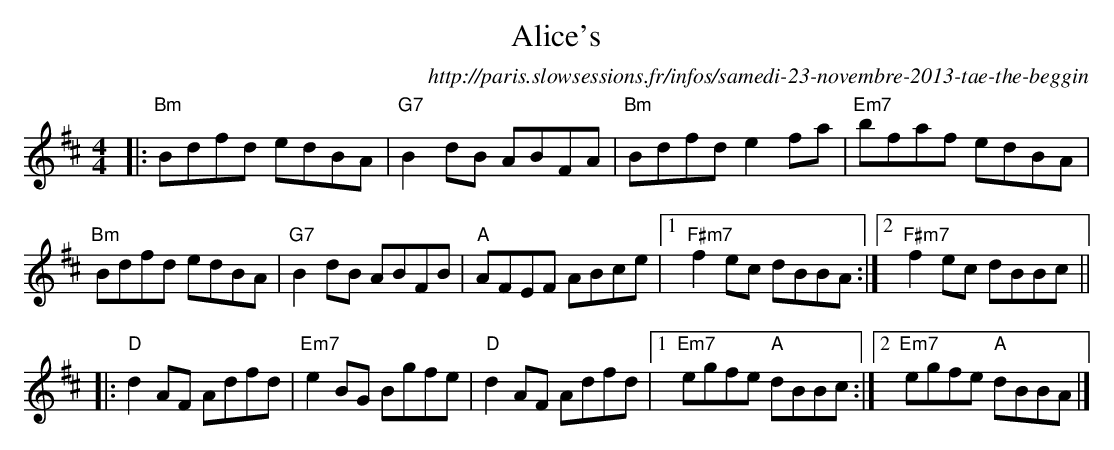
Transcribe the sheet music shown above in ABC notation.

X:1
T:Alice's
O:http://paris.slowsessions.fr/infos/samedi-23-novembre-2013-tae-the-beggin
M:4/4
L:1/8
K:Bmin
|: "Bm"Bdfd edBA | "G7"B2dB ABFA  | "Bm"Bdfd e2fa | "Em7"bfaf edBA |
   "Bm"Bdfd edBA | "G7"B2dB ABFB  | "A"AFEF ABce | [1 "F#m7"f2ec dBBA :| [2 "F#m7"f2ec dBBc ||
|: "D"d2AF Adfd  | "Em7"e2BG Bgfe | "D"d2AF Adfd | [1 "Em7"egfe "A"dBBc :| [2 "Em7"egfe "A"dBBA |]
